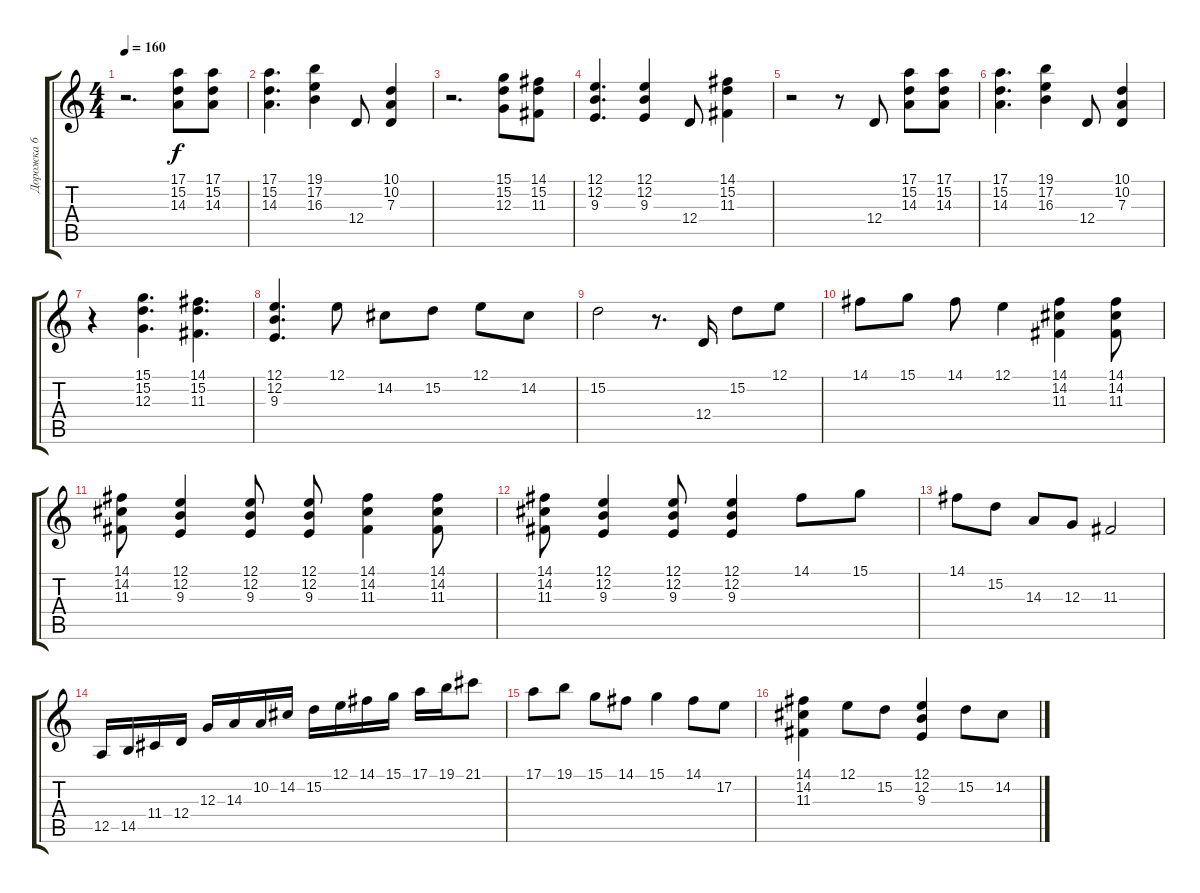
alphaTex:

\track ("Дорожка 6" "Дорожка 6") {instrument electricgrandpiano}
\staff {score tabs}
\tuning (E4 B3 G3 D3 A2 E2) {hide}
\ts (4 4)
\tempo 160
\clef g2
\ks c
r.2{d dy f} (17.1 15.2 14.3).8 (17.1 15.2 14.3).8 |
(17.1 15.2 14.3).4{d} (19.1 17.2 16.3).4 12.4.8 (10.1 10.2 7.3).4 |
r.2{d} (15.1 15.2 12.3).8 (14.1 15.2 11.3).8 |
(12.1 12.2 9.3).4{d} (12.1 12.2 9.3).4 12.4.8 (14.1 15.2 11.3).4 |
r.2 r.8 12.4.8 (17.1 15.2 14.3).8 (17.1 15.2 14.3).8 |
(17.1 15.2 14.3).4{d} (19.1 17.2 16.3).4 12.4.8 (10.1 10.2 7.3).4 |
r.4 (15.1 15.2 12.3).4{d} (14.1 15.2 11.3).4{d} |
(12.1 12.2 9.3).4{d} 12.1.8 14.2.8 15.2.8 12.1.8 14.2.8 |
15.2.2 r.8{d} 12.4.16 15.2.8 12.1.8 |
14.1.8 15.1.8 14.1.8 12.1.4 (14.1 14.2 11.3).4 (14.1 14.2 11.3).8 |
(14.1 14.2 11.3).8 (12.1 12.2 9.3).4 (12.1 12.2 9.3).8 (12.1 12.2 9.3).8 (14.1 14.2 11.3).4 (14.1 14.2 11.3).8 |
(14.1 14.2 11.3).8 (12.1 12.2 9.3).4 (12.1 12.2 9.3).8 (12.1 12.2 9.3).4 14.1.8 15.1.8 |
14.1.8 15.2.8 14.3.8 12.3.8 11.3.2 |
12.5.16 14.5.16 11.4.16 12.4.16 12.3.16 14.3.16 10.2.16 14.2.16 15.2.16 12.1.16 14.1.16 15.1.16 17.1.16 19.1.16 21.1.8 |
17.1.8 19.1.8 15.1.8 14.1.8 15.1.4 14.1.8 17.2.8 |
(14.1 14.2 11.3).4 12.1.8 15.2.8 (12.1 12.2 9.3).4 15.2.8 14.2.8
